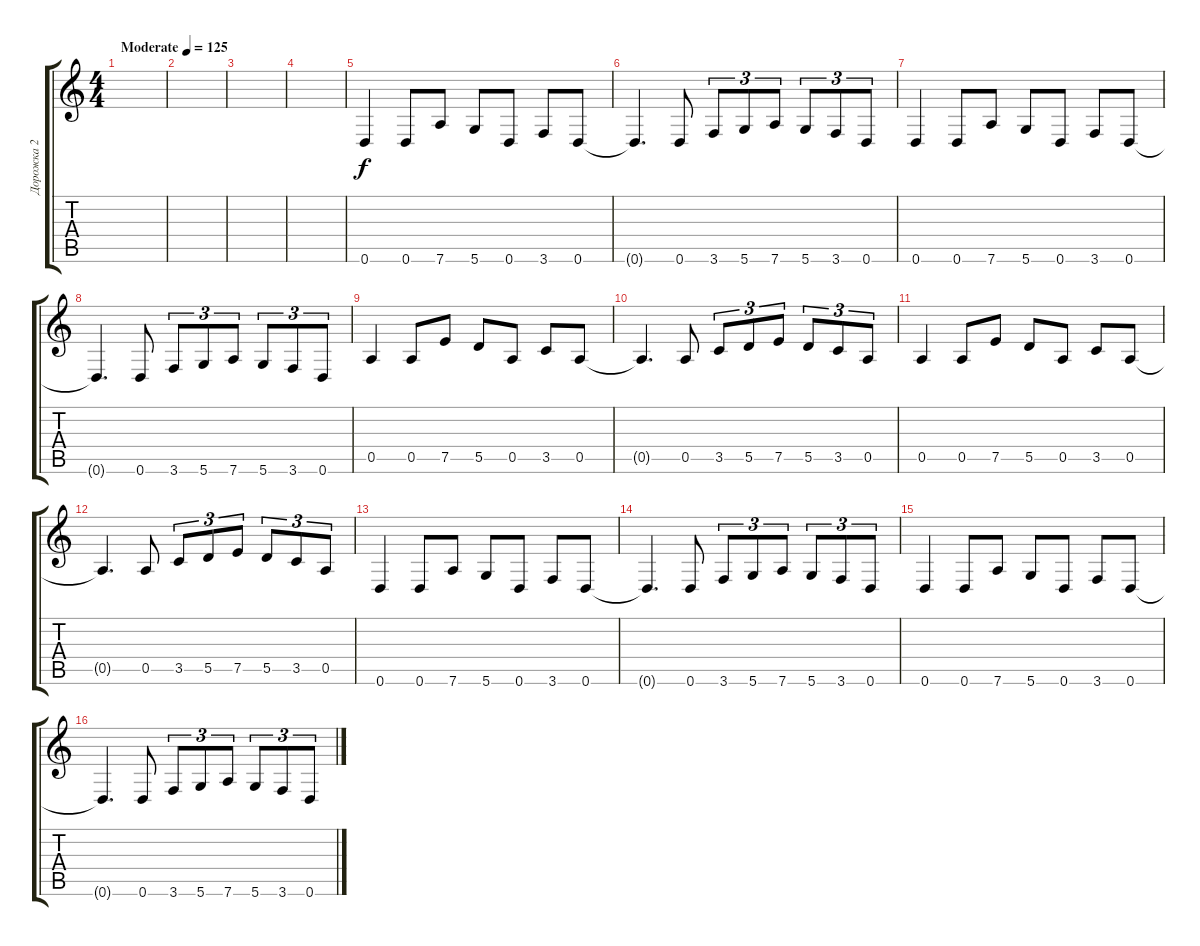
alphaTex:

\track ("Дорожка 2" "Дорожка 2") {instrument overdrivenguitar}
\staff {score tabs}
\tuning (E4 B3 G3 D3 A2 D2) {hide}
\ts (4 4)
\tempo (125 "Moderate")
\clef g2
\ks c
|
|
|
|
0.6.4 0.6.8 7.6.8 5.6.8 0.6.8 3.6.8 0.6.8 |
0.6{t}.4{d} 0.6.8 3.6.8{tu (3 2)} 5.6.8{tu (3 2)} 7.6.8{tu (3 2)} 5.6.8{tu (3 2)} 3.6.8{tu (3 2)} 0.6.8{tu (3 2)} |
0.6.4 0.6.8 7.6.8 5.6.8 0.6.8 3.6.8 0.6.8 |
0.6{t}.4{d} 0.6.8 3.6.8{tu (3 2)} 5.6.8{tu (3 2)} 7.6.8{tu (3 2)} 5.6.8{tu (3 2)} 3.6.8{tu (3 2)} 0.6.8{tu (3 2)} |
0.5.4 0.5.8 7.5.8 5.5.8 0.5.8 3.5.8 0.5.8 |
0.5{t}.4{d} 0.5.8 3.5.8{tu (3 2)} 5.5.8{tu (3 2)} 7.5.8{tu (3 2)} 5.5.8{tu (3 2)} 3.5.8{tu (3 2)} 0.5.8{tu (3 2)} |
0.5.4 0.5.8 7.5.8 5.5.8 0.5.8 3.5.8 0.5.8 |
0.5{t}.4{d} 0.5.8 3.5.8{tu (3 2)} 5.5.8{tu (3 2)} 7.5.8{tu (3 2)} 5.5.8{tu (3 2)} 3.5.8{tu (3 2)} 0.5.8{tu (3 2)} |
0.6.4 0.6.8 7.6.8 5.6.8 0.6.8 3.6.8 0.6.8 |
0.6{t}.4{d} 0.6.8 3.6.8{tu (3 2)} 5.6.8{tu (3 2)} 7.6.8{tu (3 2)} 5.6.8{tu (3 2)} 3.6.8{tu (3 2)} 0.6.8{tu (3 2)} |
0.6.4 0.6.8 7.6.8 5.6.8 0.6.8 3.6.8 0.6.8 |
0.6{t}.4{d} 0.6.8 3.6.8{tu (3 2)} 5.6.8{tu (3 2)} 7.6.8{tu (3 2)} 5.6.8{tu (3 2)} 3.6.8{tu (3 2)} 0.6.8{tu (3 2)}
